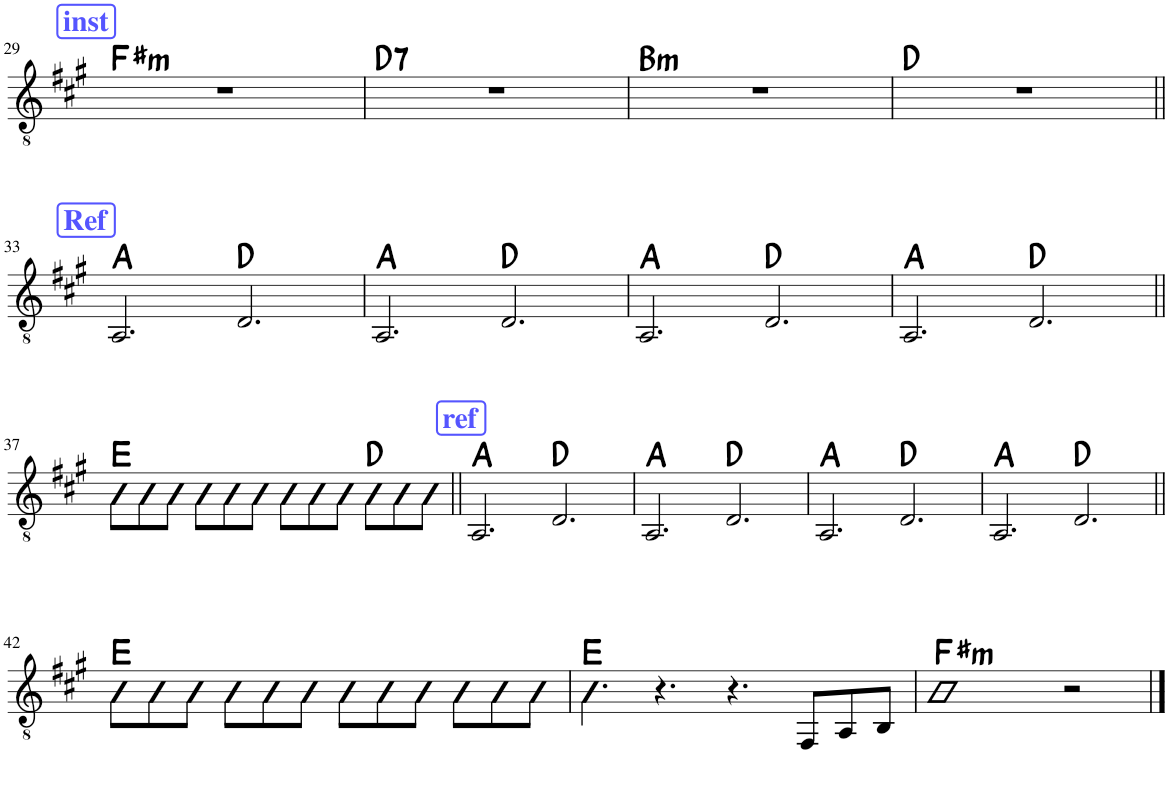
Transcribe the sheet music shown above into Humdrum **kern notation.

**kern	**harte
*part1	*part1
*staff1	*
*I"Classical Guitar	*
*I'Guit.	*
!!LO:PB:g=z
*clefGv2	*
*k[f#c#g#]	*
*M12/8	*
!!LO:REH:place=s1:a:B:cj:color=#5555FF:fs=14:t=inst
=29	=29
!	!LO:H:kt=m
1.r	F#:min
=30	=30
!	!LO:H:kt=7
1.r	D:7
=31	=31
!	!LO:H:kt=m
1.r	B:min
=32	=32
1.r	D:maj
!!LO:LB:g=z
!!LO:REH:place=s1:a:B:cj:color=#5555FF:fs=14:t=Ref
=33||	=33||
2.AA/	A:maj
2.D/	D:maj
=34	=34
2.AA/	A:maj
2.D/	D:maj
=35	=35
2.AA/	A:maj
2.D/	D:maj
=36	=36
2.AA/	A:maj
2.D/	D:maj
!!LO:LB:g=z
=37||	=37||
8F#\L	E:maj
8F#\	.
8F#\J	.
8F#\L	.
8F#\	.
8F#\J	.
8F#\L	.
8F#\	.
8F#\J	.
8F#\L	D:maj
8F#\	.
8F#\J	.
!!LO:REH:place=s1:a:B:cj:color=#5555FF:fs=14:t=ref
=38||	=38||
2.AA/	A:maj
2.D/	D:maj
=39	=39
2.AA/	A:maj
2.D/	D:maj
=40	=40
2.AA/	A:maj
2.D/	D:maj
=41	=41
2.AA/	A:maj
2.D/	D:maj
!!LO:LB:g=z
=42||	=42||
8F#\L	E:maj
8F#\	.
8F#\J	.
8F#\L	.
8F#\	.
8F#\J	.
8F#\L	.
8F#\	.
8F#\J	.
8F#\L	.
8F#\	.
8F#\J	.
=43	=43
4.B\	E:maj
4.r	.
4.r	.
8FF#/L	.
8AA/	.
8BB/J	.
=44	=44
!	!LO:H:kt=m
1F#	F#:min
2r	.
==	==
*-	*-
